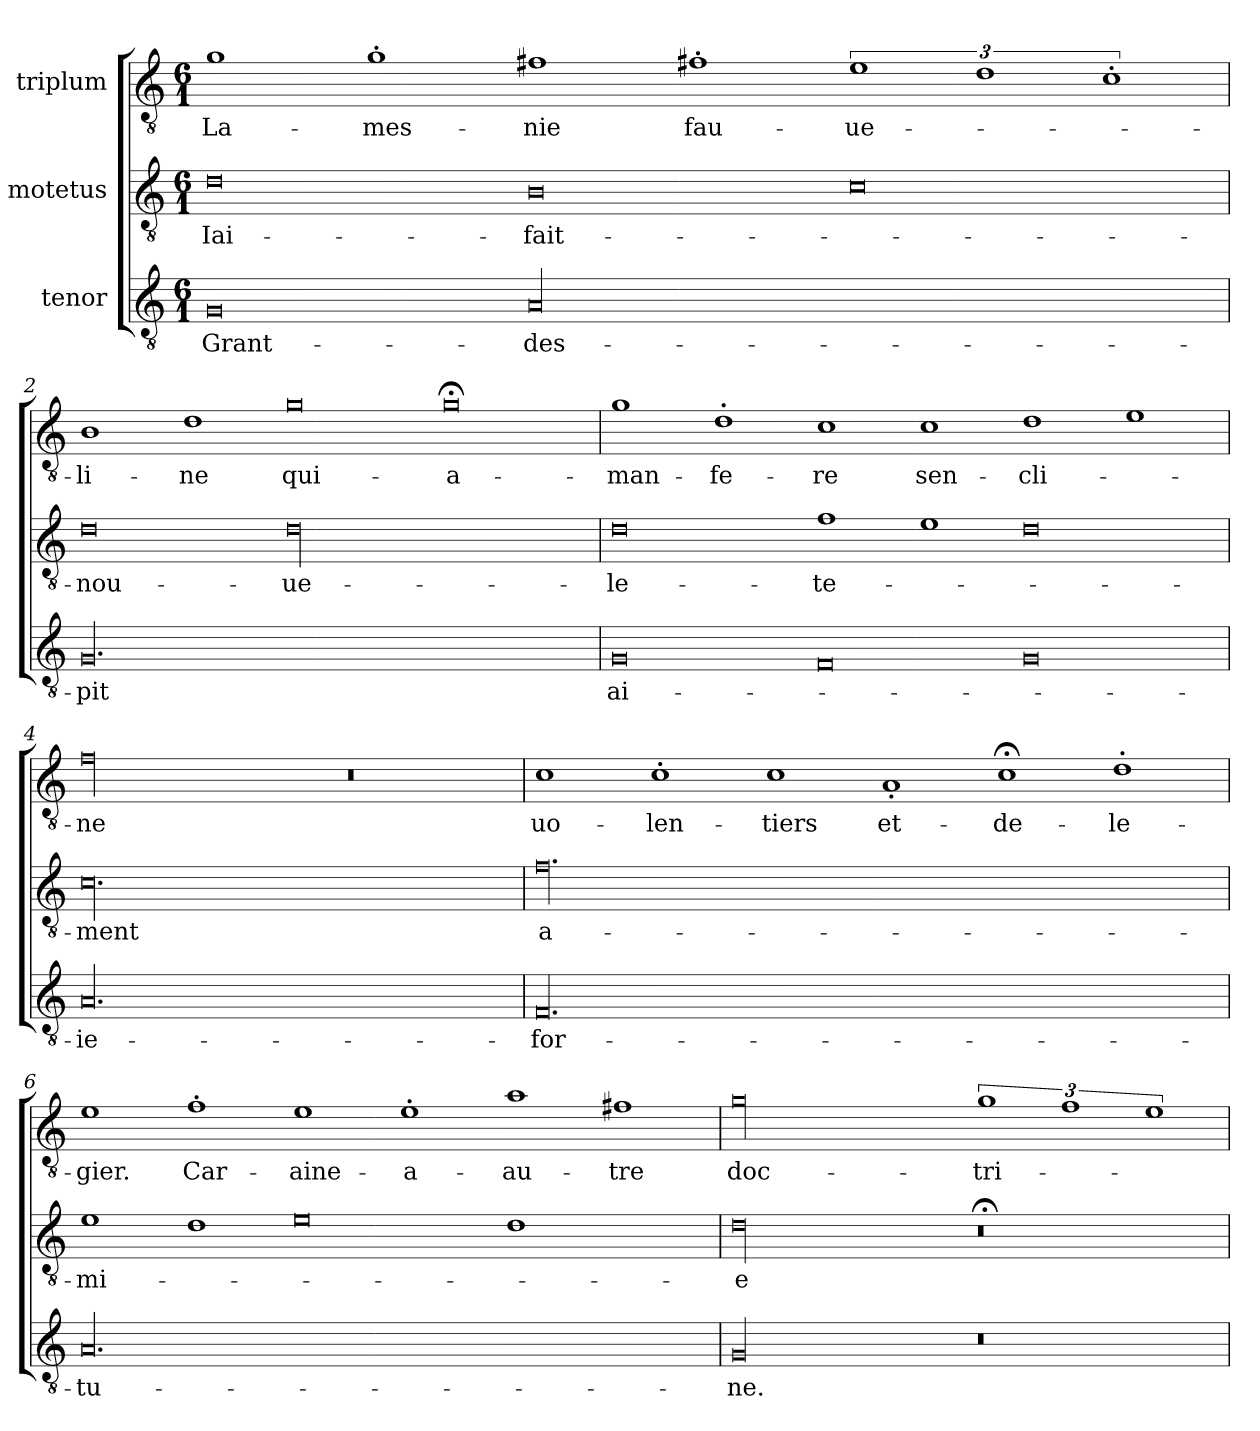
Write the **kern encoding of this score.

**kern	**text	**kern	**text	**kern	**text
*part3	*part3	*part2	*part2	*part1	*part1
*staff3	*staff3	*staff2	*staff2	*staff1	*staff1
*I"tenor	*	*I"motetus	*	*I"triplum	*
*clefGv2	*	*clefGv2	*	*clefGv2	*
*k[]	*	*k[]	*	*k[]	*
*C:	*	*C:	*	*C:	*
*M6/1	*	*M6/1	*	*M6/1	*
=1	=1	=1	=1	=1	=1
0G/	Grant-	0d\	Iai-	1g\	La-
.	.	.	.	1g'\	mes-
00A/	des-	0B\	fait-	1f#X\	-nie
.	.	.	.	1f#X'\	fau-
.	.	0c\	.	3%2e\	-ue-
.	.	.	.	3%2d\	.
.	.	.	.	3%2c'\	.
=2	=2	=2	=2	=2	=2
00.G/	-pit	0d\	nou-	1B\	-li-
.	.	.	.	1d\	-ne
.	.	00d\	-ue-	0g\	qui-
.	.	.	.	0g;<\	a-
=3	=3	=3	=3	=3	=3
0G/	ai-	0d\	-le-	1g\	man-
.	.	.	.	1d'\	fe-
0F/	.	1f\	-te-	1c\	-re
.	.	1e\	.	1c\	sen-
0G/	.	0d\	.	1d\	-cli-
.	.	.	.	1e\	.
=4	=4	=4	=4	=4	=4
00.A/	ie-	00.c\	-ment	00f\	-ne
.	.	.	.	0r	.
=5	=5	=5	=5	=5	=5
00.F/	for-	00.f\	a-	1c\	uo-
.	.	.	.	1c'\	-len-
.	.	.	.	1c\	-tiers
.	.	.	.	1A'/	et-
.	.	.	.	1c;<\	de-
.	.	.	.	1d'\	le-
=6	=6	=6	=6	=6	=6
00.A/	-tu-	1e\	-mi-	1e\	-gier.
.	.	1d\	.	1f'\	Car-
.	.	0e\	.	1e\	aine-
.	.	.	.	1e'\	a-
.	.	1d\	.	1a\	au-
.	.	1c#X\yy	.	1f#X\	-tre
=7	=7	=7	=7	=7	=7
00G/	-ne.	00d\	-e	00g\	doc-
0r	.	0r;<	.	3%2g\	-tri-
.	.	.	.	3%2f\	.
.	.	.	.	3%2e\	.
=	=	=	=	=	=
*-	*-	*-	*-	*-	*-
